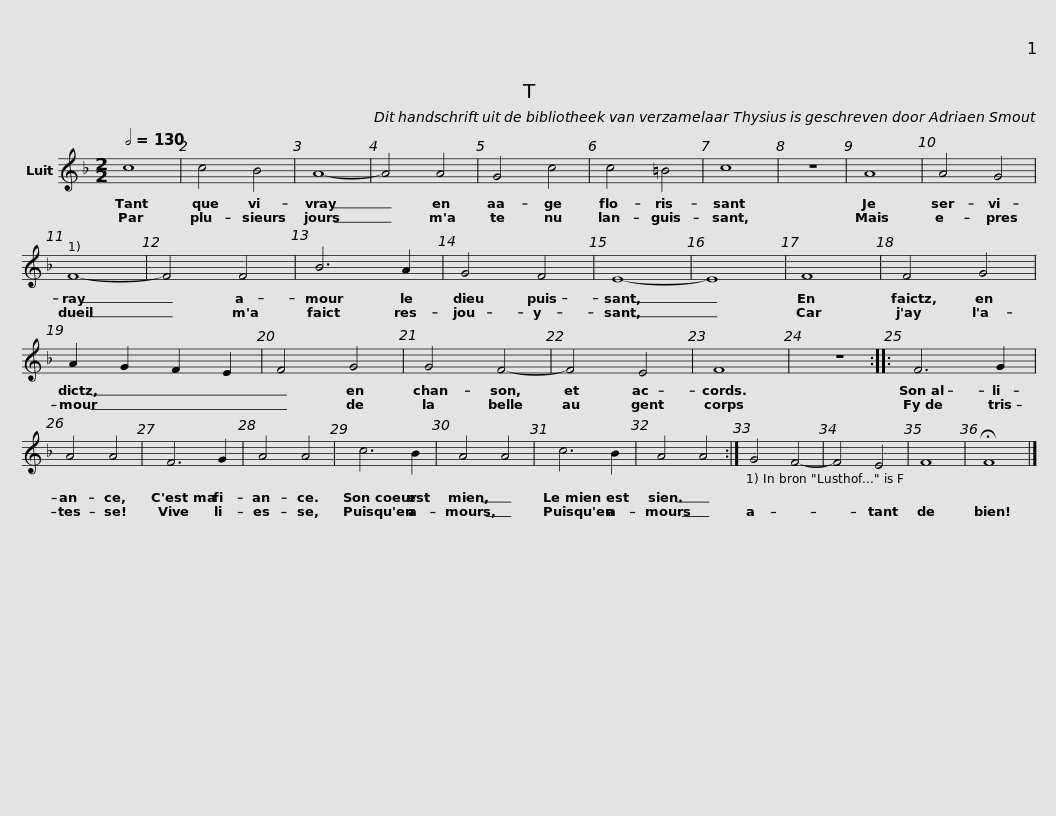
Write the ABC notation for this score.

X:1
L:1/8
Q:1/2=130
M:2/2
I:linebreak $
K:F
U:s=!stemless!
V:1 treble
V:1
 sc8 | c4 B4 | sA8- | A4 A4 | G4 c4 | %5
 c4 =B4 | sc8 | z8 |$ sA8 | A4 G4 | %10
 sF8- | F4 F4 | B6 A2 | G4 F4 | sE8- | %15
 sE8 |$ sF8 | F4 G4 | A2 G2 F2 E2 | F4 G4 | %20
 G4 F4- | F4 E4 | sF8 | z8 ::$ F6 G2 | %25
 A4 A4 | F6 G2 | A4 A4 | c6 B2 | A4 A4 | %30
 c6 B2 | A4 A4 :|$ G4 F4- | F4 E4 | sF8 | %35
 !fermata!sF8 |] %36
